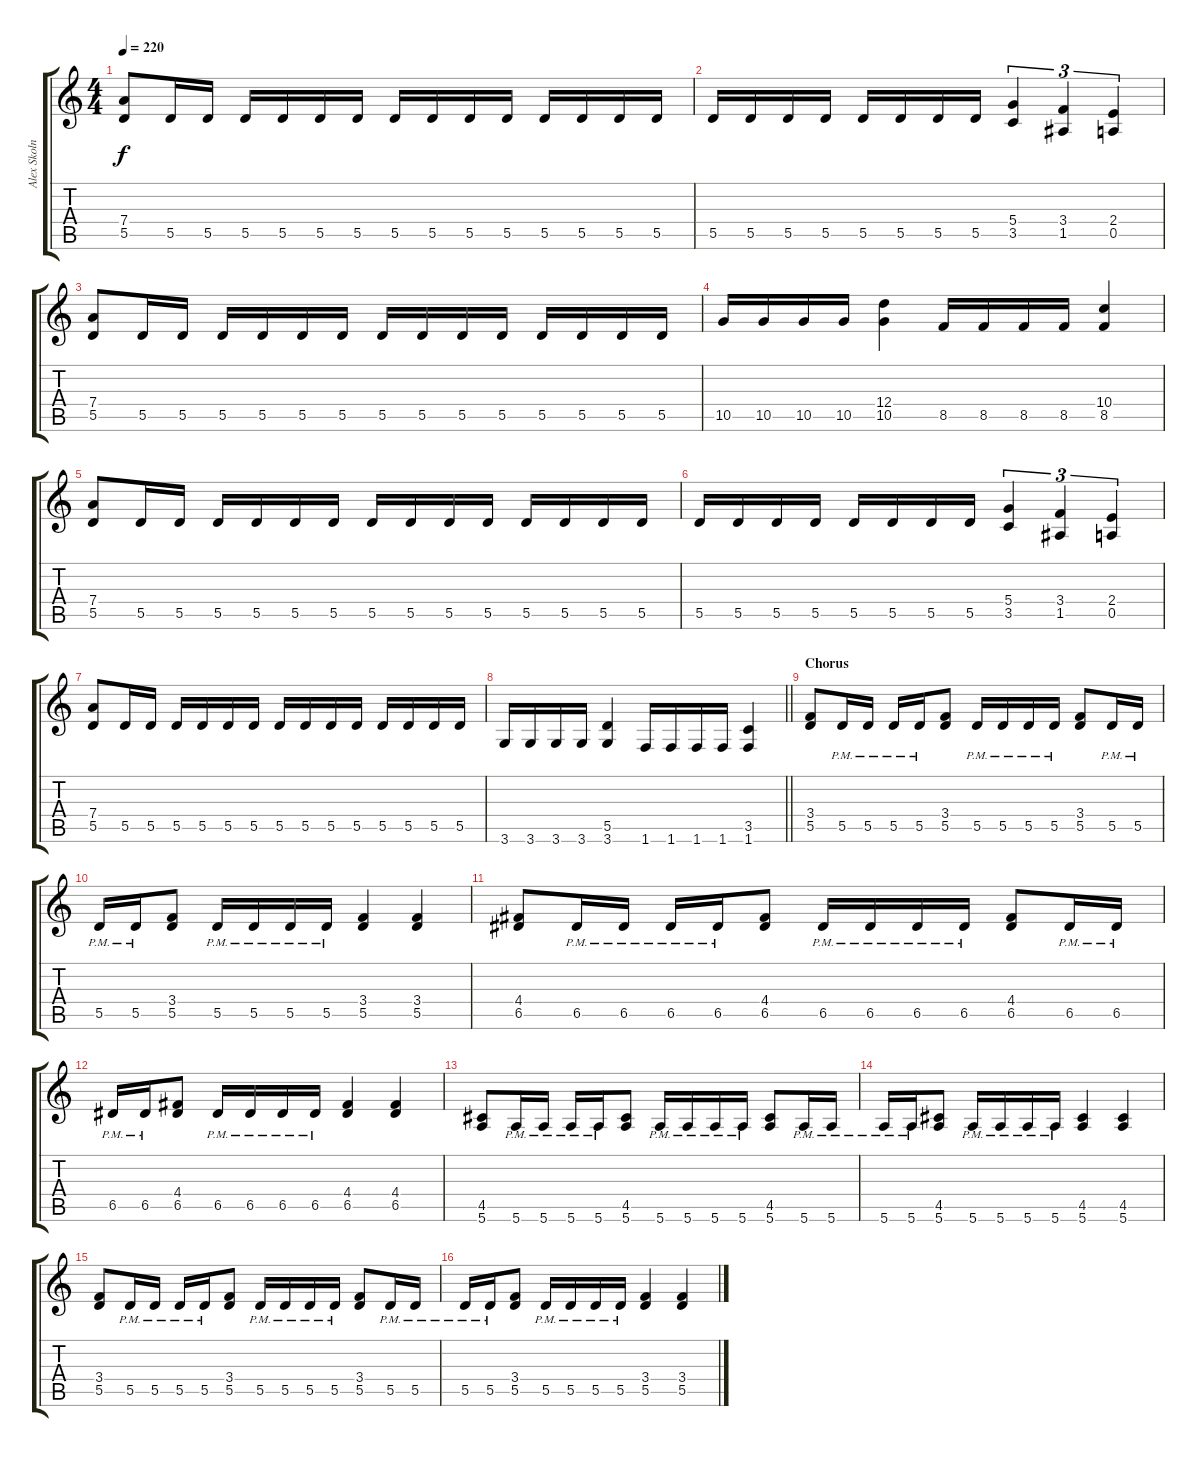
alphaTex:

\track ("Alex Skolnick (Lead Gutar)" "Alex Skoln") {instrument distortionguitar}
\staff {score tabs}
\tuning (E4 B3 G3 D3 A2 E2) {hide}
\ts (4 4)
\tempo 220
\clef g2
\ks c
(7.4 5.5).8{dy f} 5.5.16 5.5.16 5.5.16 5.5.16 5.5.16 5.5.16 5.5.16 5.5.16 5.5.16 5.5.16 5.5.16 5.5.16 5.5.16 5.5.16 |
5.5.16 5.5.16 5.5.16 5.5.16 5.5.16 5.5.16 5.5.16 5.5.16 (5.4 3.5).4{tu (3 2)} (3.4 1.5).4{tu (3 2)} (2.4 0.5).4{tu (3 2)} |
(7.4 5.5).8 5.5.16 5.5.16 5.5.16 5.5.16 5.5.16 5.5.16 5.5.16 5.5.16 5.5.16 5.5.16 5.5.16 5.5.16 5.5.16 5.5.16 |
10.5.16 10.5.16 10.5.16 10.5.16 (12.4 10.5).4 8.5.16 8.5.16 8.5.16 8.5.16 (10.4 8.5).4 |
(7.4 5.5).8 5.5.16 5.5.16 5.5.16 5.5.16 5.5.16 5.5.16 5.5.16 5.5.16 5.5.16 5.5.16 5.5.16 5.5.16 5.5.16 5.5.16 |
5.5.16 5.5.16 5.5.16 5.5.16 5.5.16 5.5.16 5.5.16 5.5.16 (5.4 3.5).4{tu (3 2)} (3.4 1.5).4{tu (3 2)} (2.4 0.5).4{tu (3 2)} |
(7.4 5.5).8 5.5.16 5.5.16 5.5.16 5.5.16 5.5.16 5.5.16 5.5.16 5.5.16 5.5.16 5.5.16 5.5.16 5.5.16 5.5.16 5.5.16 |
\barLineRight lightlight
3.6.16 3.6.16 3.6.16 3.6.16 (5.5 3.6).4 1.6.16 1.6.16 1.6.16 1.6.16 (3.5 1.6).4 |
\section ("" "Chorus")
(3.4 5.5).8 5.5{pm}.16 5.5{pm}.16 5.5{pm}.16 5.5{pm}.16 (3.4 5.5).8 5.5{pm}.16 5.5{pm}.16 5.5{pm}.16 5.5{pm}.16 (3.4 5.5).8 5.5{pm}.16 5.5{pm}.16 |
5.5{pm}.16 5.5{pm}.16 (3.4 5.5).8 5.5{pm}.16 5.5{pm}.16 5.5{pm}.16 5.5{pm}.16 (3.4 5.5).4 (3.4 5.5).4 |
(4.4 6.5).8 6.5{pm}.16 6.5{pm}.16 6.5{pm}.16 6.5{pm}.16 (4.4 6.5).8 6.5{pm}.16 6.5{pm}.16 6.5{pm}.16 6.5{pm}.16 (4.4 6.5).8 6.5{pm}.16 6.5{pm}.16 |
6.5{pm}.16 6.5{pm}.16 (4.4 6.5).8 6.5{pm}.16 6.5{pm}.16 6.5{pm}.16 6.5{pm}.16 (4.4 6.5).4 (4.4 6.5).4 |
(4.5 5.6).8 5.6{pm}.16 5.6{pm}.16 5.6{pm}.16 5.6{pm}.16 (4.5 5.6).8 5.6{pm}.16 5.6{pm}.16 5.6{pm}.16 5.6{pm}.16 (4.5 5.6).8 5.6{pm}.16 5.6{pm}.16 |
5.6{pm}.16 5.6{pm}.16 (4.5 5.6).8 5.6{pm}.16 5.6{pm}.16 5.6{pm}.16 5.6{pm}.16 (4.5 5.6).4 (4.5 5.6).4 |
(3.4 5.5).8 5.5{pm}.16 5.5{pm}.16 5.5{pm}.16 5.5{pm}.16 (3.4 5.5).8 5.5{pm}.16 5.5{pm}.16 5.5{pm}.16 5.5{pm}.16 (3.4 5.5).8 5.5{pm}.16 5.5{pm}.16 |
5.5{pm}.16 5.5{pm}.16 (3.4 5.5).8 5.5{pm}.16 5.5{pm}.16 5.5{pm}.16 5.5{pm}.16 (3.4 5.5).4 (3.4 5.5).4
